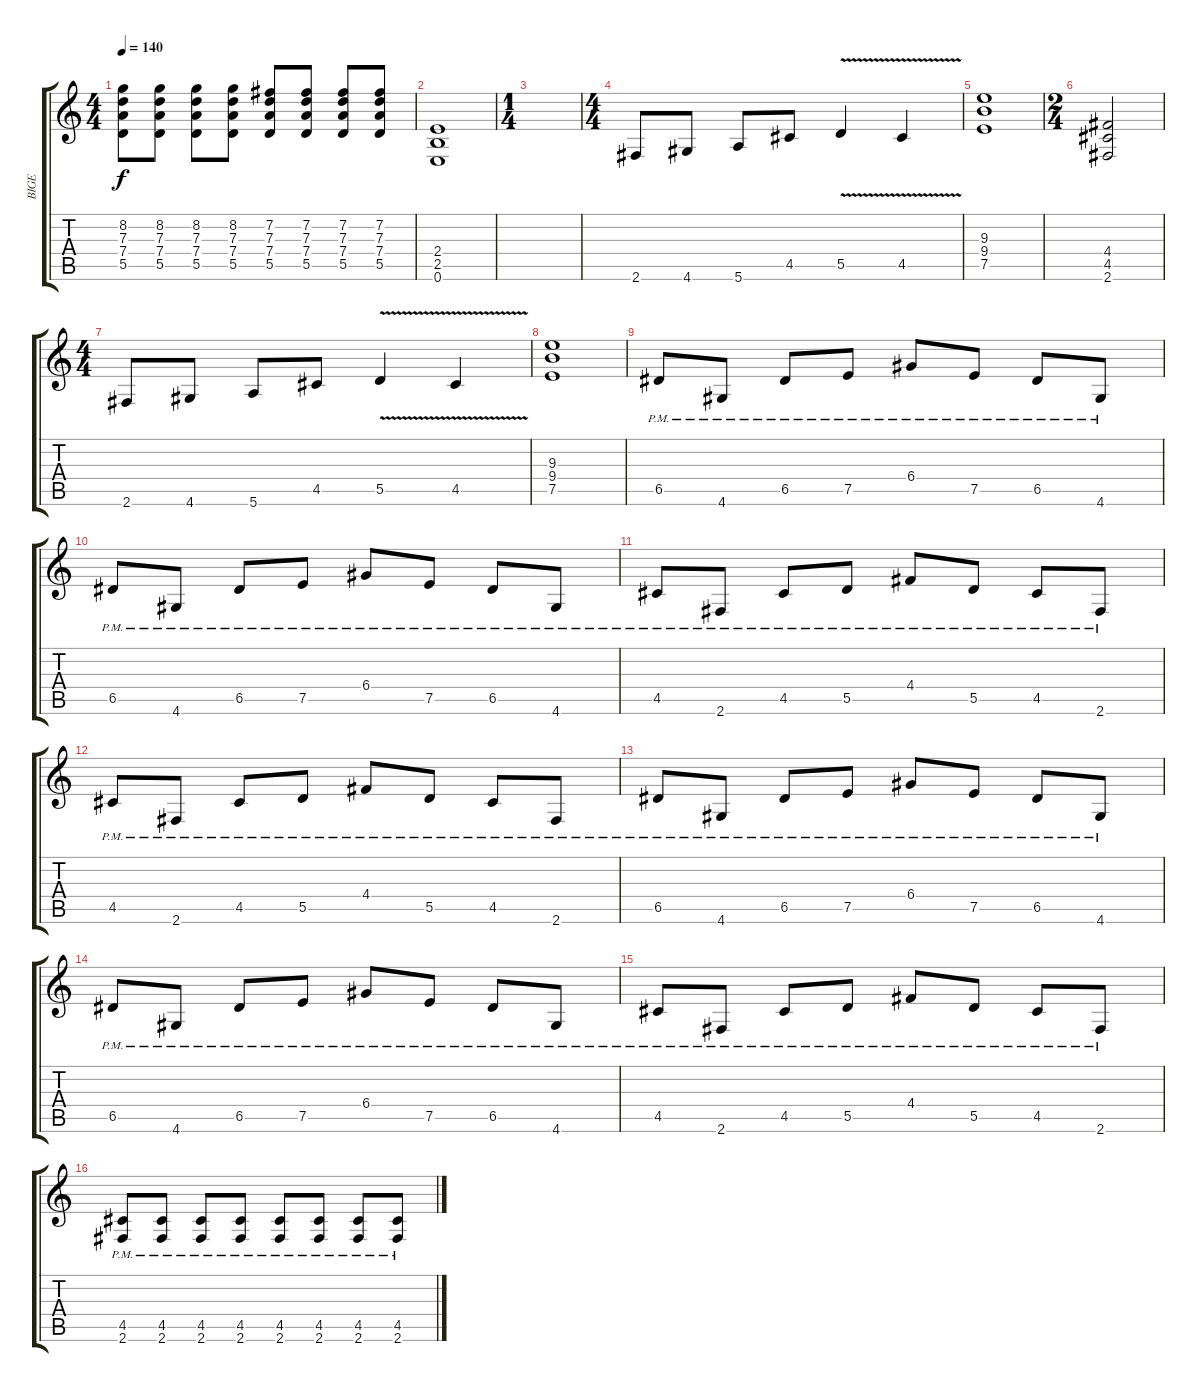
\track ("BIGE" "BIGE") {instrument overdrivenguitar}
\staff {score tabs}
\tuning (E4 B3 G3 D3 A2 E2) {hide}
\ts (4 4)
\tempo 140
\clef g2
\ks c
(8.2 7.3 7.4 5.5).8{dy f} (8.2 7.3 7.4 5.5).8 (8.2 7.3 7.4 5.5).8 (8.2 7.3 7.4 5.5).8 (7.2 7.3 7.4 5.5).8 (7.2 7.3 7.4 5.5).8 (7.2 7.3 7.4 5.5).8 (7.2 7.3 7.4 5.5).8 |
(2.4 2.5 0.6).1 |
\ts (1 4)
|
\ts (4 4)
2.6.8 4.6.8 5.6.8 4.5.8 5.5{v}.4 4.5{v}.4 |
(9.3 9.4 7.5).1 |
\ts (2 4)
(4.4 4.5 2.6).2 |
\ts (4 4)
2.6.8 4.6.8 5.6.8 4.5.8 5.5{v}.4 4.5{v}.4 |
(9.3 9.4 7.5).1 |
6.5{pm}.8 4.6{pm}.8 6.5{pm}.8 7.5{pm}.8 6.4{pm}.8 7.5{pm}.8 6.5{pm}.8 4.6{pm}.8 |
6.5{pm}.8 4.6{pm}.8 6.5{pm}.8 7.5{pm}.8 6.4{pm}.8 7.5{pm}.8 6.5{pm}.8 4.6{pm}.8 |
4.5{pm}.8 2.6{pm}.8 4.5{pm}.8 5.5{pm}.8 4.4{pm}.8 5.5{pm}.8 4.5{pm}.8 2.6{pm}.8 |
4.5{pm}.8 2.6{pm}.8 4.5{pm}.8 5.5{pm}.8 4.4{pm}.8 5.5{pm}.8 4.5{pm}.8 2.6{pm}.8 |
6.5{pm}.8 4.6{pm}.8 6.5{pm}.8 7.5{pm}.8 6.4{pm}.8 7.5{pm}.8 6.5{pm}.8 4.6{pm}.8 |
6.5{pm}.8 4.6{pm}.8 6.5{pm}.8 7.5{pm}.8 6.4{pm}.8 7.5{pm}.8 6.5{pm}.8 4.6{pm}.8 |
4.5{pm}.8 2.6{pm}.8 4.5{pm}.8 5.5{pm}.8 4.4{pm}.8 5.5{pm}.8 4.5{pm}.8 2.6{pm}.8 |
(4.5{pm} 2.6).8 (4.5 2.6{pm}).8 (4.5{pm} 2.6).8 (4.5{pm} 2.6).8 (4.5{pm} 2.6).8 (4.5{pm} 2.6).8 (4.5{pm} 2.6).8 (4.5 2.6{pm}).8
